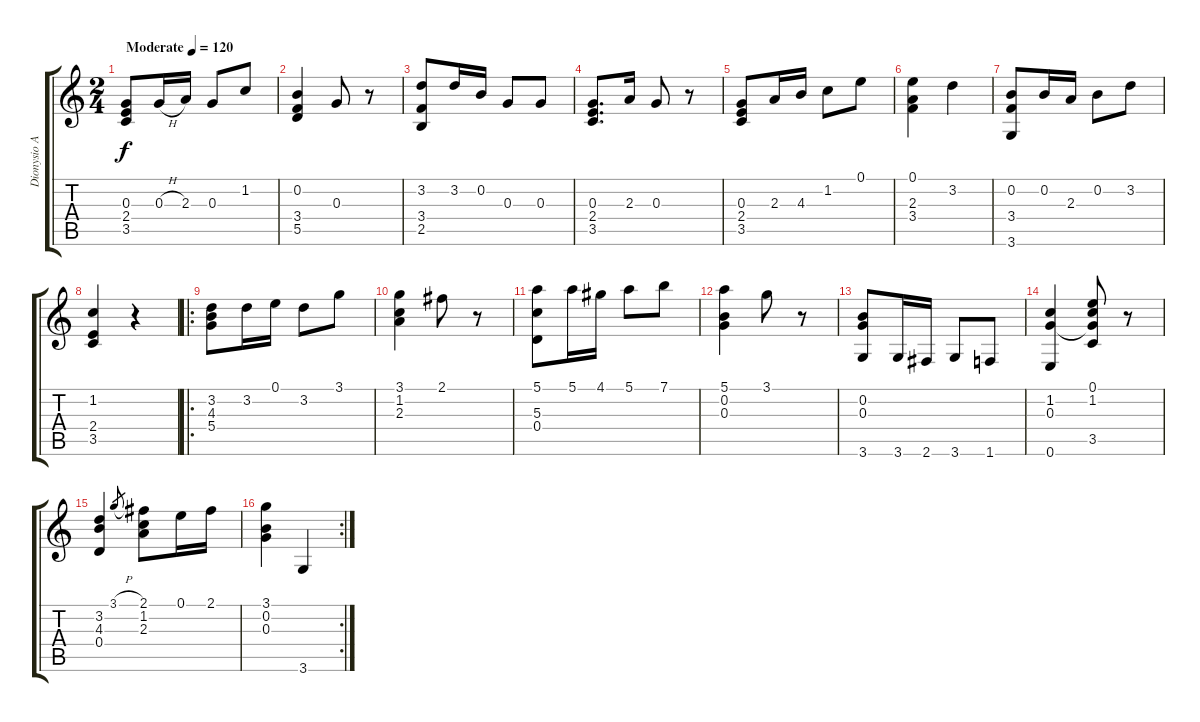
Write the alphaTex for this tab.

\track ("Dionysio Aguado" "Dionysio A") {instrument acousticguitarnylon}
\staff {score tabs}
\tuning (E4 B3 G3 D3 A2 E2) {hide}
\ts (2 4)
\tempo (120 "Moderate")
\clef g2
\ks c
(0.3 2.4 3.5).8{dy f instrument acousticguitarnylon} 0.3{h}.16 2.3.16 0.3.8 1.2.8 |
(0.2 3.4 5.5).4 0.3.8 r.8 |
(3.2 3.4 2.5).8 3.2.16 0.2.16 0.3.8 0.3.8 |
(0.3 2.4 3.5).8{d} 2.3.16 0.3.8 r.8 |
(0.3 2.4 3.5).8 2.3.16 4.3.16 1.2.8 0.1.8 |
(0.1 2.3 3.4).4 3.2.4 |
(0.2 3.4 3.6).8 0.2.16 2.3.16 0.2.8 3.2.8 |
(1.2 2.4 3.5).4 r.4 |
\ro
(3.2 4.3 5.4).8 3.2.16 0.1.16 3.2.8 3.1.8 |
(3.1 1.2 2.3).4 2.1.8 r.8 |
(5.1 5.3 0.4).8 5.1.16 4.1.16 5.1.8 7.1.8 |
(5.1 0.2 0.3).4 3.1.8 r.8 |
(0.2 0.3 3.6).8 3.6.16 2.6.16 3.6.8 1.6.8 |
(1.2 0.3 0.6).4 (0.1 1.2 0.3{t} 3.5).8 r.8 |
(3.2 4.3 0.4).4 3.1{h}.8{gr} (2.1 1.2 2.3).8 0.1.16 2.1.16 |
\rc 2
(3.1 0.2 0.3).4 3.6.4
